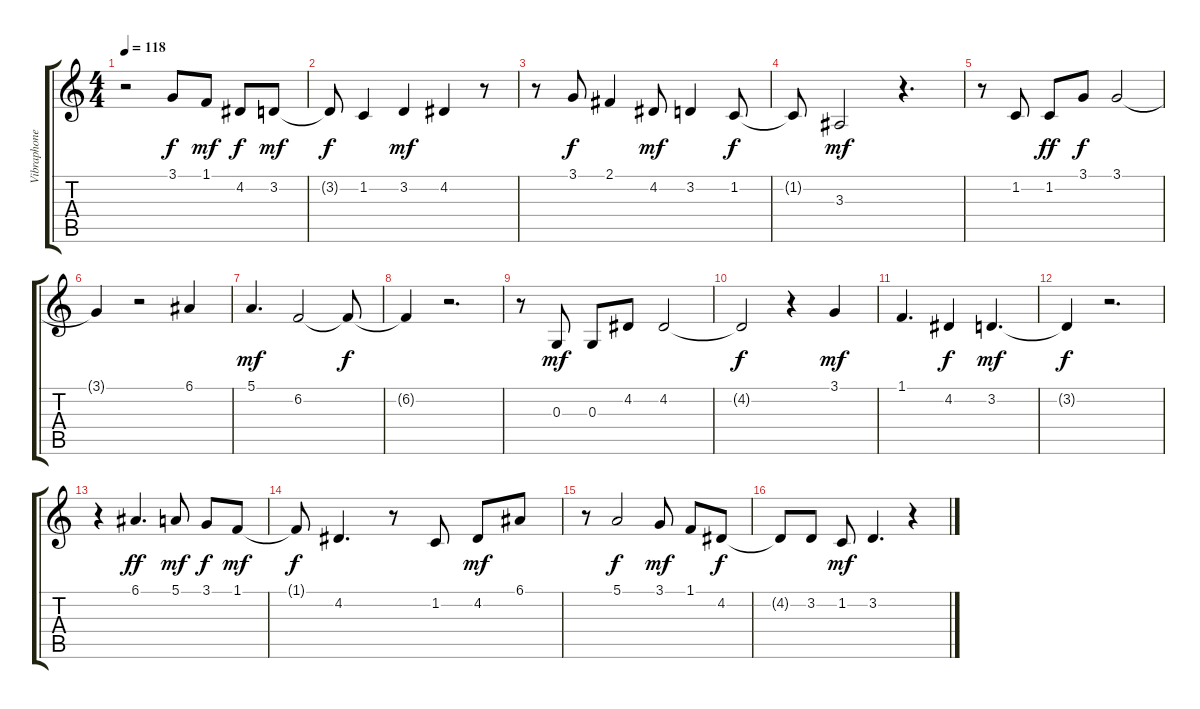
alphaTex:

\track ("Vibraphone" "Vibraphone") {instrument vibraphone}
\staff {score tabs}
\tuning (E4 B3 G3 D3 A2 E2) {hide}
\ts (4 4)
\tempo 118
\clef g2
\ks c
r.2{dy mf} 3.1.8{dy f} 1.1.8{dy mf} 4.2.8{dy f} 3.2.8{dy mf} |
3.2{t}.8{dy f} 1.2.4 3.2.4{dy mf} 4.2.4 r.8 |
r.8 3.1.8{dy f} 2.1.4 4.2.8{dy mf} 3.2.4 1.2.8{dy f} |
1.2{t}.8 3.3.2{dy mf} r.4{d} |
r.8 1.2.8 1.2.8{dy ff} 3.1.8{dy f} 3.1.2 |
3.1{t}.4 r.2 6.1.4 |
5.1.4{d dy mf} 6.2.2 6.2{t}.8{dy f} |
6.2{t}.4 r.2{d} |
r.8 0.3.8{dy mf} 0.3.8 4.2.8 4.2.2 |
4.2{t}.2{dy f} r.4 3.1.4{dy mf} |
1.1.4{d} 4.2.4{dy f} 3.2.4{d dy mf} |
3.2{t}.4{dy f} r.2{d} |
r.4 6.1.4{d dy ff} 5.1.8{dy mf} 3.1.8{dy f} 1.1.8{dy mf} |
1.1{t}.8{dy f} 4.2.4{d} r.8 1.2.8 4.2.8{dy mf} 6.1.8 |
r.8 5.1.2{dy f} 3.1.8{dy mf} 1.1.8 4.2.8{dy f} |
4.2{t}.8 3.2.8 1.2.8{dy mf} 3.2.4{d} r.4
